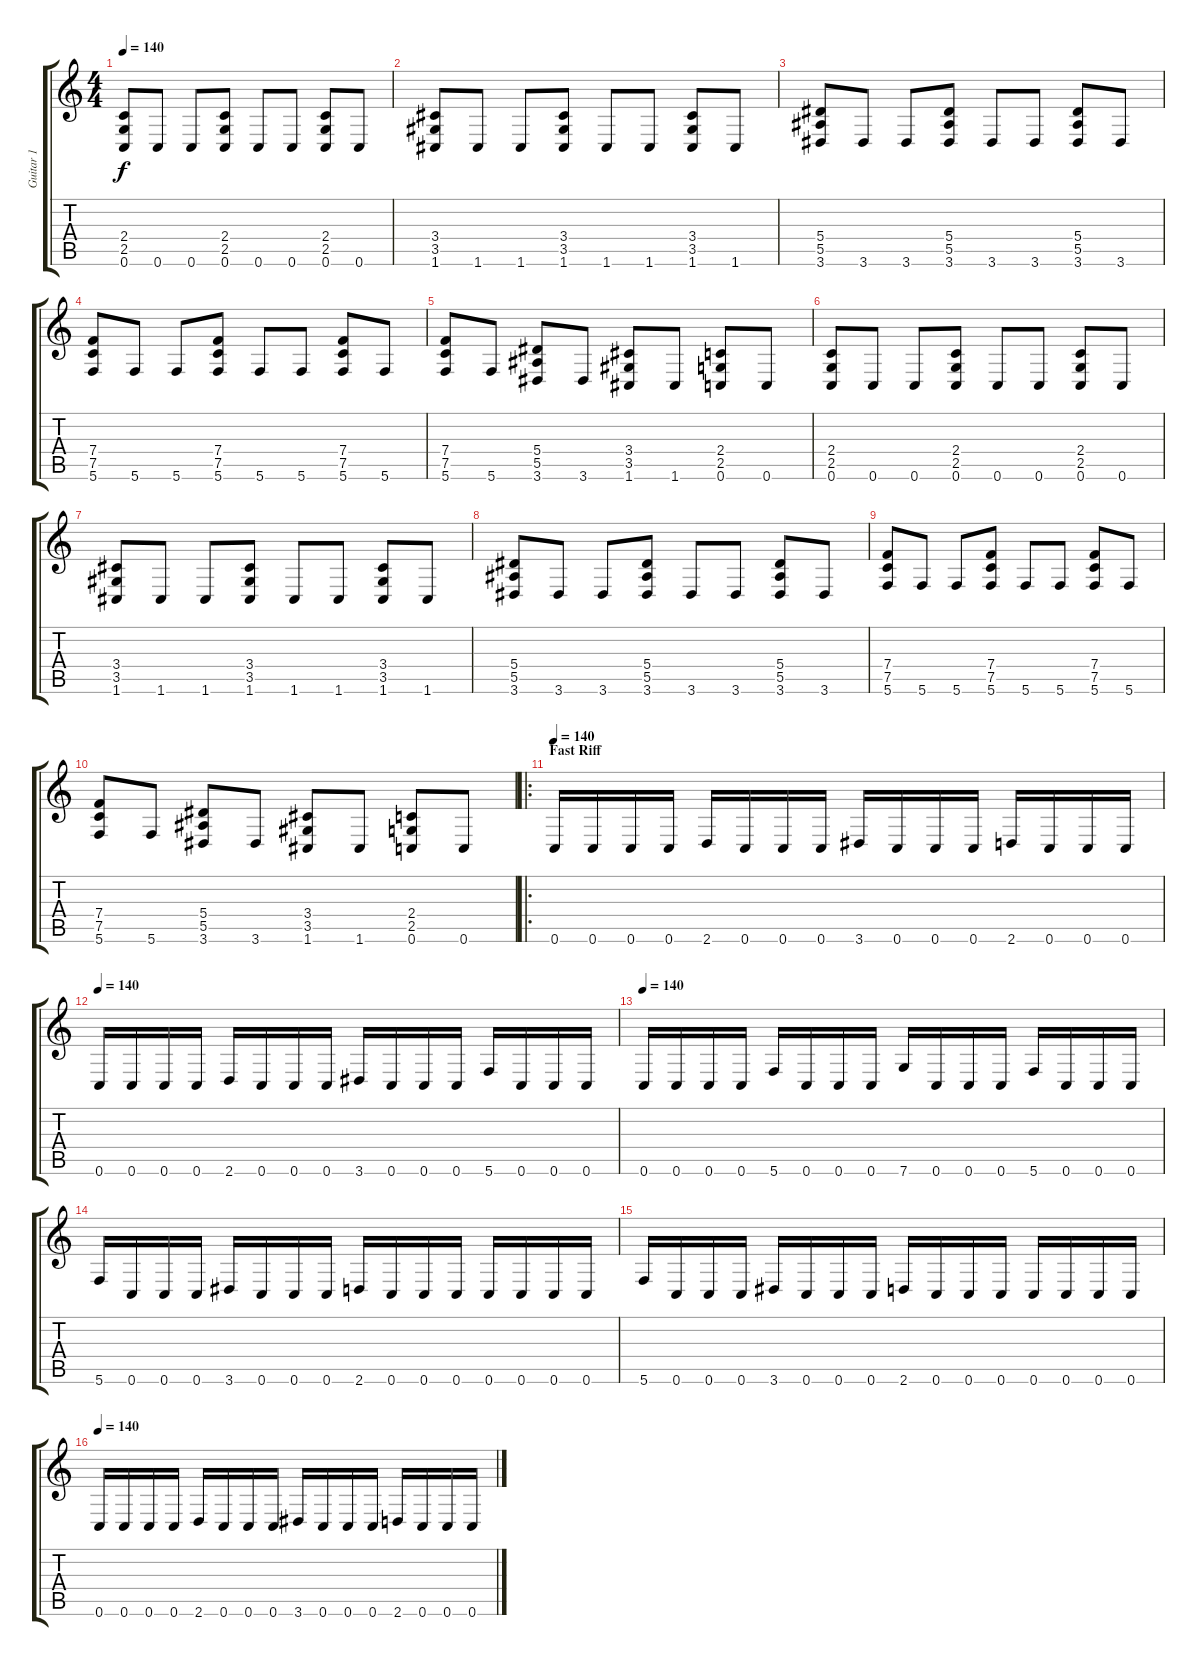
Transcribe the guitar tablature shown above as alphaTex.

\track ("Guitar 1" "Guitar 1") {instrument distortionguitar}
\staff {score tabs}
\tuning (C4 G3 Eb3 Bb2 F2 C2) {hide}
\ts (4 4)
\tempo 140
\clef g2
\ks c
(2.4 2.5 0.6).8{dy f} 0.6.8 0.6.8 (2.4 2.5 0.6).8 0.6.8 0.6.8 (2.4 2.5 0.6).8 0.6.8 |
(3.4 3.5 1.6).8 1.6.8 1.6.8 (3.4 3.5 1.6).8 1.6.8 1.6.8 (3.4 3.5 1.6).8 1.6.8 |
(5.4 5.5 3.6).8 3.6.8 3.6.8 (5.4 5.5 3.6).8 3.6.8 3.6.8 (5.4 5.5 3.6).8 3.6.8 |
(7.4 7.5 5.6).8 5.6.8 5.6.8 (7.4 7.5 5.6).8 5.6.8 5.6.8 (7.4 7.5 5.6).8 5.6.8 |
(7.4 7.5 5.6).8 5.6.8 (5.4 5.5 3.6).8 3.6.8 (3.4 3.5 1.6).8 1.6.8 (2.4 2.5 0.6).8 0.6.8 |
(2.4 2.5 0.6).8 0.6.8 0.6.8 (2.4 2.5 0.6).8 0.6.8 0.6.8 (2.4 2.5 0.6).8 0.6.8 |
(3.4 3.5 1.6).8 1.6.8 1.6.8 (3.4 3.5 1.6).8 1.6.8 1.6.8 (3.4 3.5 1.6).8 1.6.8 |
(5.4 5.5 3.6).8 3.6.8 3.6.8 (5.4 5.5 3.6).8 3.6.8 3.6.8 (5.4 5.5 3.6).8 3.6.8 |
(7.4 7.5 5.6).8 5.6.8 5.6.8 (7.4 7.5 5.6).8 5.6.8 5.6.8 (7.4 7.5 5.6).8 5.6.8 |
(7.4 7.5 5.6).8 5.6.8 (5.4 5.5 3.6).8 3.6.8 (3.4 3.5 1.6).8 1.6.8 (2.4 2.5 0.6).8 0.6.8 |
\ro
\section ("" "Fast Riff")
\tempo 140
0.6.16{volume 16} 0.6.16 0.6.16 0.6.16 2.6.16 0.6.16 0.6.16 0.6.16 3.6.16 0.6.16 0.6.16 0.6.16 2.6.16 0.6.16 0.6.16 0.6.16 |
\tempo 140
0.6.16{volume 16} 0.6.16 0.6.16 0.6.16 2.6.16 0.6.16 0.6.16 0.6.16 3.6.16 0.6.16 0.6.16 0.6.16 5.6.16 0.6.16 0.6.16 0.6.16 |
\tempo 140
0.6.16{volume 16} 0.6.16 0.6.16 0.6.16 5.6.16 0.6.16 0.6.16 0.6.16 7.6.16 0.6.16 0.6.16 0.6.16 5.6.16 0.6.16 0.6.16 0.6.16 |
5.6.16 0.6.16 0.6.16 0.6.16 3.6.16 0.6.16 0.6.16 0.6.16 2.6.16 0.6.16 0.6.16 0.6.16 0.6.16 0.6.16 0.6.16 0.6.16 |
5.6.16 0.6.16 0.6.16 0.6.16 3.6.16 0.6.16 0.6.16 0.6.16 2.6.16 0.6.16 0.6.16 0.6.16 0.6.16 0.6.16 0.6.16 0.6.16 |
\tempo 140
0.6.16{volume 16} 0.6.16 0.6.16 0.6.16 2.6.16 0.6.16 0.6.16 0.6.16 3.6.16 0.6.16 0.6.16 0.6.16 2.6.16 0.6.16 0.6.16 0.6.16
